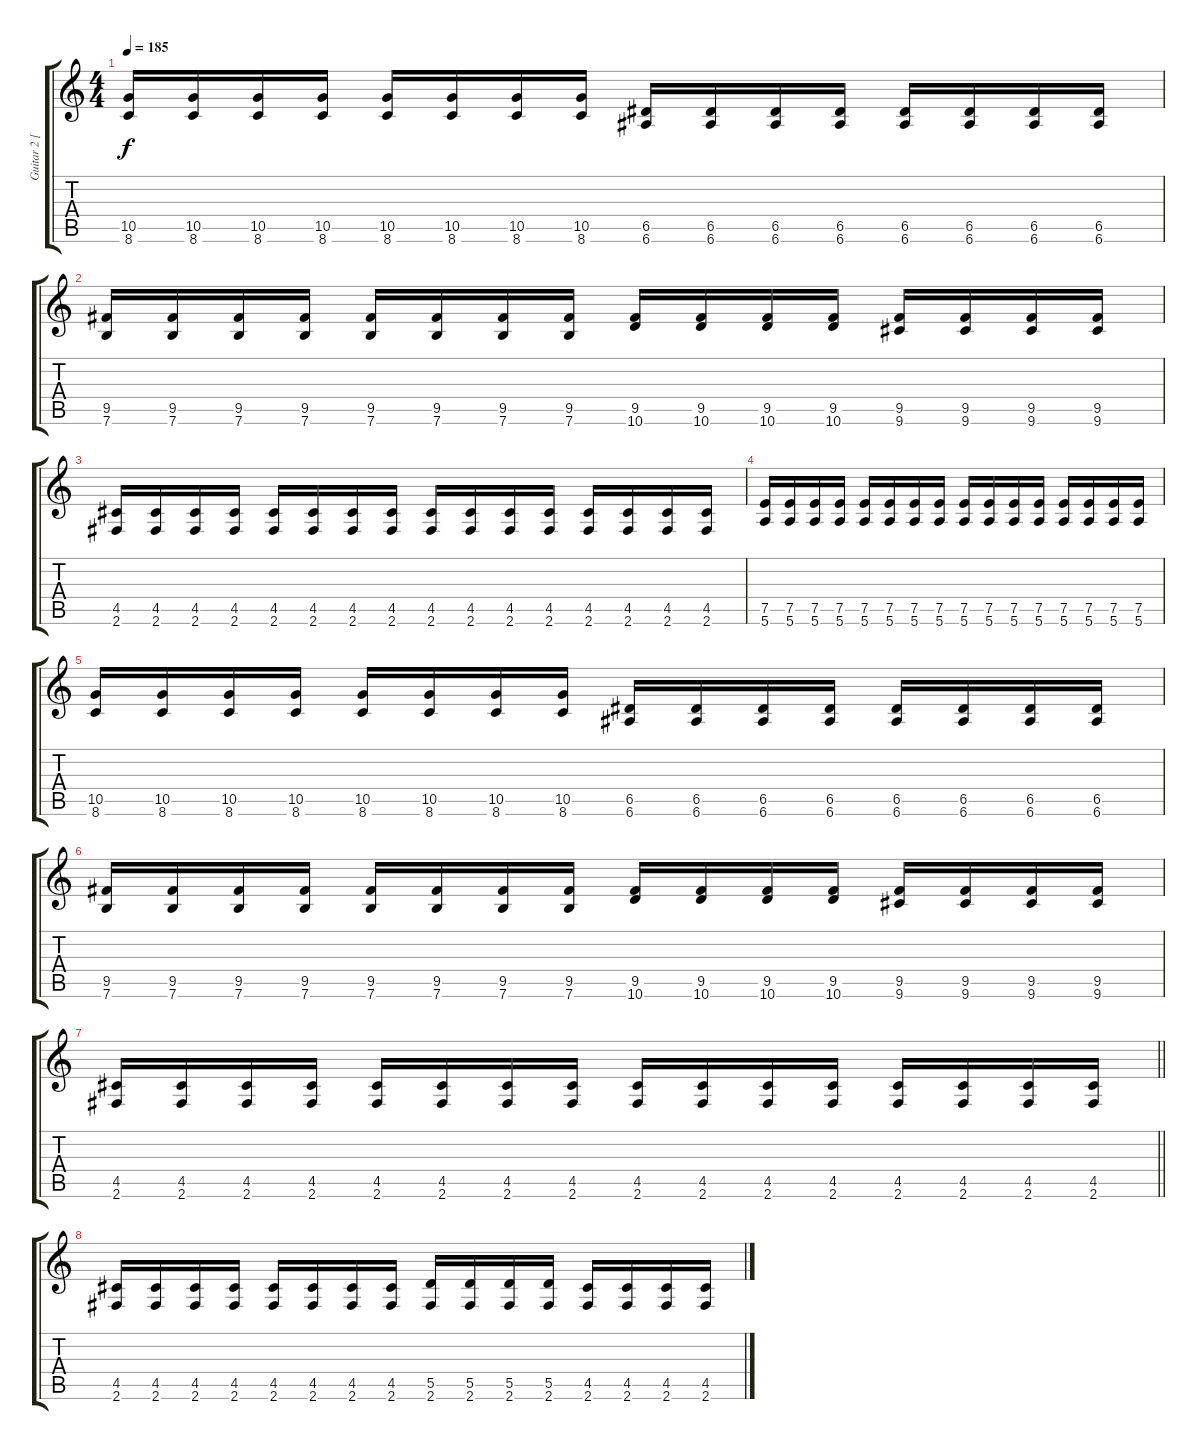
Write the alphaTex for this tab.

\track ("Guitar 2 [Right]" "Guitar 2 [") {instrument overdrivenguitar}
\staff {score tabs}
\tuning (E4 B3 G3 D3 A2 E2) {hide}
\ts (4 4)
\tempo 185
\clef g2
\ks c
(10.5 8.6).16{dy f} (10.5 8.6).16 (10.5 8.6).16 (10.5 8.6).16 (10.5 8.6).16 (10.5 8.6).16 (10.5 8.6).16 (10.5 8.6).16 (6.5 6.6).16 (6.5 6.6).16 (6.5 6.6).16 (6.5 6.6).16 (6.5 6.6).16 (6.5 6.6).16 (6.5 6.6).16 (6.5 6.6).16 |
(9.5 7.6).16 (9.5 7.6).16 (9.5 7.6).16 (9.5 7.6).16 (9.5 7.6).16 (9.5 7.6).16 (9.5 7.6).16 (9.5 7.6).16 (9.5 10.6).16 (9.5 10.6).16 (9.5 10.6).16 (9.5 10.6).16 (9.5 9.6).16 (9.5 9.6).16 (9.5 9.6).16 (9.5 9.6).16 |
(4.5 2.6).16 (4.5 2.6).16 (4.5 2.6).16 (4.5 2.6).16 (4.5 2.6).16 (4.5 2.6).16 (4.5 2.6).16 (4.5 2.6).16 (4.5 2.6).16 (4.5 2.6).16 (4.5 2.6).16 (4.5 2.6).16 (4.5 2.6).16 (4.5 2.6).16 (4.5 2.6).16 (4.5 2.6).16 |
(7.5 5.6).16 (7.5 5.6).16 (7.5 5.6).16 (7.5 5.6).16 (7.5 5.6).16 (7.5 5.6).16 (7.5 5.6).16 (7.5 5.6).16 (7.5 5.6).16 (7.5 5.6).16 (7.5 5.6).16 (7.5 5.6).16 (7.5 5.6).16 (7.5 5.6).16 (7.5 5.6).16 (7.5 5.6).16 |
(10.5 8.6).16 (10.5 8.6).16 (10.5 8.6).16 (10.5 8.6).16 (10.5 8.6).16 (10.5 8.6).16 (10.5 8.6).16 (10.5 8.6).16 (6.5 6.6).16 (6.5 6.6).16 (6.5 6.6).16 (6.5 6.6).16 (6.5 6.6).16 (6.5 6.6).16 (6.5 6.6).16 (6.5 6.6).16 |
(9.5 7.6).16 (9.5 7.6).16 (9.5 7.6).16 (9.5 7.6).16 (9.5 7.6).16 (9.5 7.6).16 (9.5 7.6).16 (9.5 7.6).16 (9.5 10.6).16 (9.5 10.6).16 (9.5 10.6).16 (9.5 10.6).16 (9.5 9.6).16 (9.5 9.6).16 (9.5 9.6).16 (9.5 9.6).16 |
\barLineRight lightlight
(4.5 2.6).16 (4.5 2.6).16 (4.5 2.6).16 (4.5 2.6).16 (4.5 2.6).16 (4.5 2.6).16 (4.5 2.6).16 (4.5 2.6).16 (4.5 2.6).16 (4.5 2.6).16 (4.5 2.6).16 (4.5 2.6).16 (4.5 2.6).16 (4.5 2.6).16 (4.5 2.6).16 (4.5 2.6).16 |
\section ("" "")
(4.5 2.6).16 (4.5 2.6).16 (4.5 2.6).16 (4.5 2.6).16 (4.5 2.6).16 (4.5 2.6).16 (4.5 2.6).16 (4.5 2.6).16 (5.5 2.6).16 (5.5 2.6).16 (5.5 2.6).16 (5.5 2.6).16 (4.5 2.6).16 (4.5 2.6).16 (4.5 2.6).16 (4.5 2.6).16
